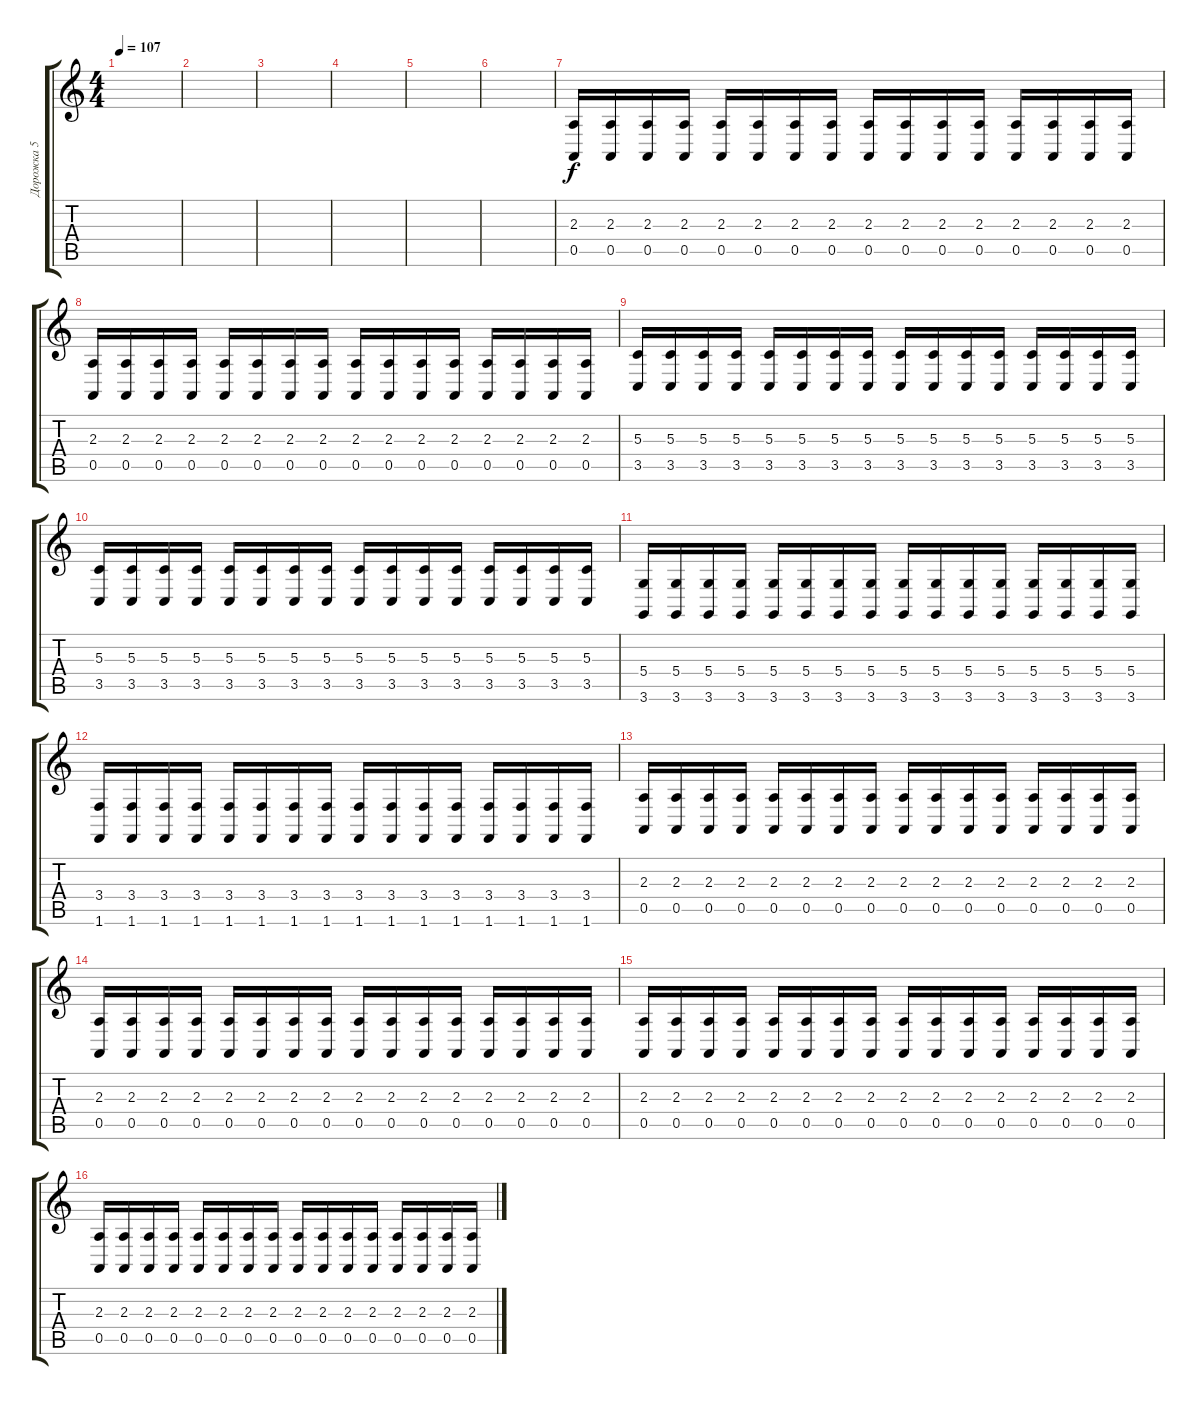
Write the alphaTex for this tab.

\track ("Дорожка 5" "Дорожка 5") {instrument lead8bassandlead}
\staff {score tabs}
\tuning (E4 B3 G3 D3 A2 E2) {hide}
\ts (4 4)
\tempo 107
\clef g2
\ks c
|
|
|
|
|
|
(2.3 0.5).16 (2.3 0.5).16 (2.3 0.5).16 (2.3 0.5).16 (2.3 0.5).16 (2.3 0.5).16 (2.3 0.5).16 (2.3 0.5).16 (2.3 0.5).16 (2.3 0.5).16 (2.3 0.5).16 (2.3 0.5).16 (2.3 0.5).16 (2.3 0.5).16 (2.3 0.5).16 (2.3 0.5).16 |
(2.3 0.5).16 (2.3 0.5).16 (2.3 0.5).16 (2.3 0.5).16 (2.3 0.5).16 (2.3 0.5).16 (2.3 0.5).16 (2.3 0.5).16 (2.3 0.5).16 (2.3 0.5).16 (2.3 0.5).16 (2.3 0.5).16 (2.3 0.5).16 (2.3 0.5).16 (2.3 0.5).16 (2.3 0.5).16 |
(5.3 3.5).16 (5.3 3.5).16 (5.3 3.5).16 (5.3 3.5).16 (5.3 3.5).16 (5.3 3.5).16 (5.3 3.5).16 (5.3 3.5).16 (5.3 3.5).16 (5.3 3.5).16 (5.3 3.5).16 (5.3 3.5).16 (5.3 3.5).16 (5.3 3.5).16 (5.3 3.5).16 (5.3 3.5).16 |
(5.3 3.5).16 (5.3 3.5).16 (5.3 3.5).16 (5.3 3.5).16 (5.3 3.5).16 (5.3 3.5).16 (5.3 3.5).16 (5.3 3.5).16 (5.3 3.5).16 (5.3 3.5).16 (5.3 3.5).16 (5.3 3.5).16 (5.3 3.5).16 (5.3 3.5).16 (5.3 3.5).16 (5.3 3.5).16 |
(5.4 3.6).16 (5.4 3.6).16 (5.4 3.6).16 (5.4 3.6).16 (5.4 3.6).16 (5.4 3.6).16 (5.4 3.6).16 (5.4 3.6).16 (5.4 3.6).16 (5.4 3.6).16 (5.4 3.6).16 (5.4 3.6).16 (5.4 3.6).16 (5.4 3.6).16 (5.4 3.6).16 (5.4 3.6).16 |
(3.4 1.6).16 (3.4 1.6).16 (3.4 1.6).16 (3.4 1.6).16 (3.4 1.6).16 (3.4 1.6).16 (3.4 1.6).16 (3.4 1.6).16 (3.4 1.6).16 (3.4 1.6).16 (3.4 1.6).16 (3.4 1.6).16 (3.4 1.6).16 (3.4 1.6).16 (3.4 1.6).16 (3.4 1.6).16 |
(2.3 0.5).16 (2.3 0.5).16 (2.3 0.5).16 (2.3 0.5).16 (2.3 0.5).16 (2.3 0.5).16 (2.3 0.5).16 (2.3 0.5).16 (2.3 0.5).16 (2.3 0.5).16 (2.3 0.5).16 (2.3 0.5).16 (2.3 0.5).16 (2.3 0.5).16 (2.3 0.5).16 (2.3 0.5).16 |
(2.3 0.5).16 (2.3 0.5).16 (2.3 0.5).16 (2.3 0.5).16 (2.3 0.5).16 (2.3 0.5).16 (2.3 0.5).16 (2.3 0.5).16 (2.3 0.5).16 (2.3 0.5).16 (2.3 0.5).16 (2.3 0.5).16 (2.3 0.5).16 (2.3 0.5).16 (2.3 0.5).16 (2.3 0.5).16 |
(2.3 0.5).16 (2.3 0.5).16 (2.3 0.5).16 (2.3 0.5).16 (2.3 0.5).16 (2.3 0.5).16 (2.3 0.5).16 (2.3 0.5).16 (2.3 0.5).16 (2.3 0.5).16 (2.3 0.5).16 (2.3 0.5).16 (2.3 0.5).16 (2.3 0.5).16 (2.3 0.5).16 (2.3 0.5).16 |
(2.3 0.5).16 (2.3 0.5).16 (2.3 0.5).16 (2.3 0.5).16 (2.3 0.5).16 (2.3 0.5).16 (2.3 0.5).16 (2.3 0.5).16 (2.3 0.5).16 (2.3 0.5).16 (2.3 0.5).16 (2.3 0.5).16 (2.3 0.5).16 (2.3 0.5).16 (2.3 0.5).16 (2.3 0.5).16
